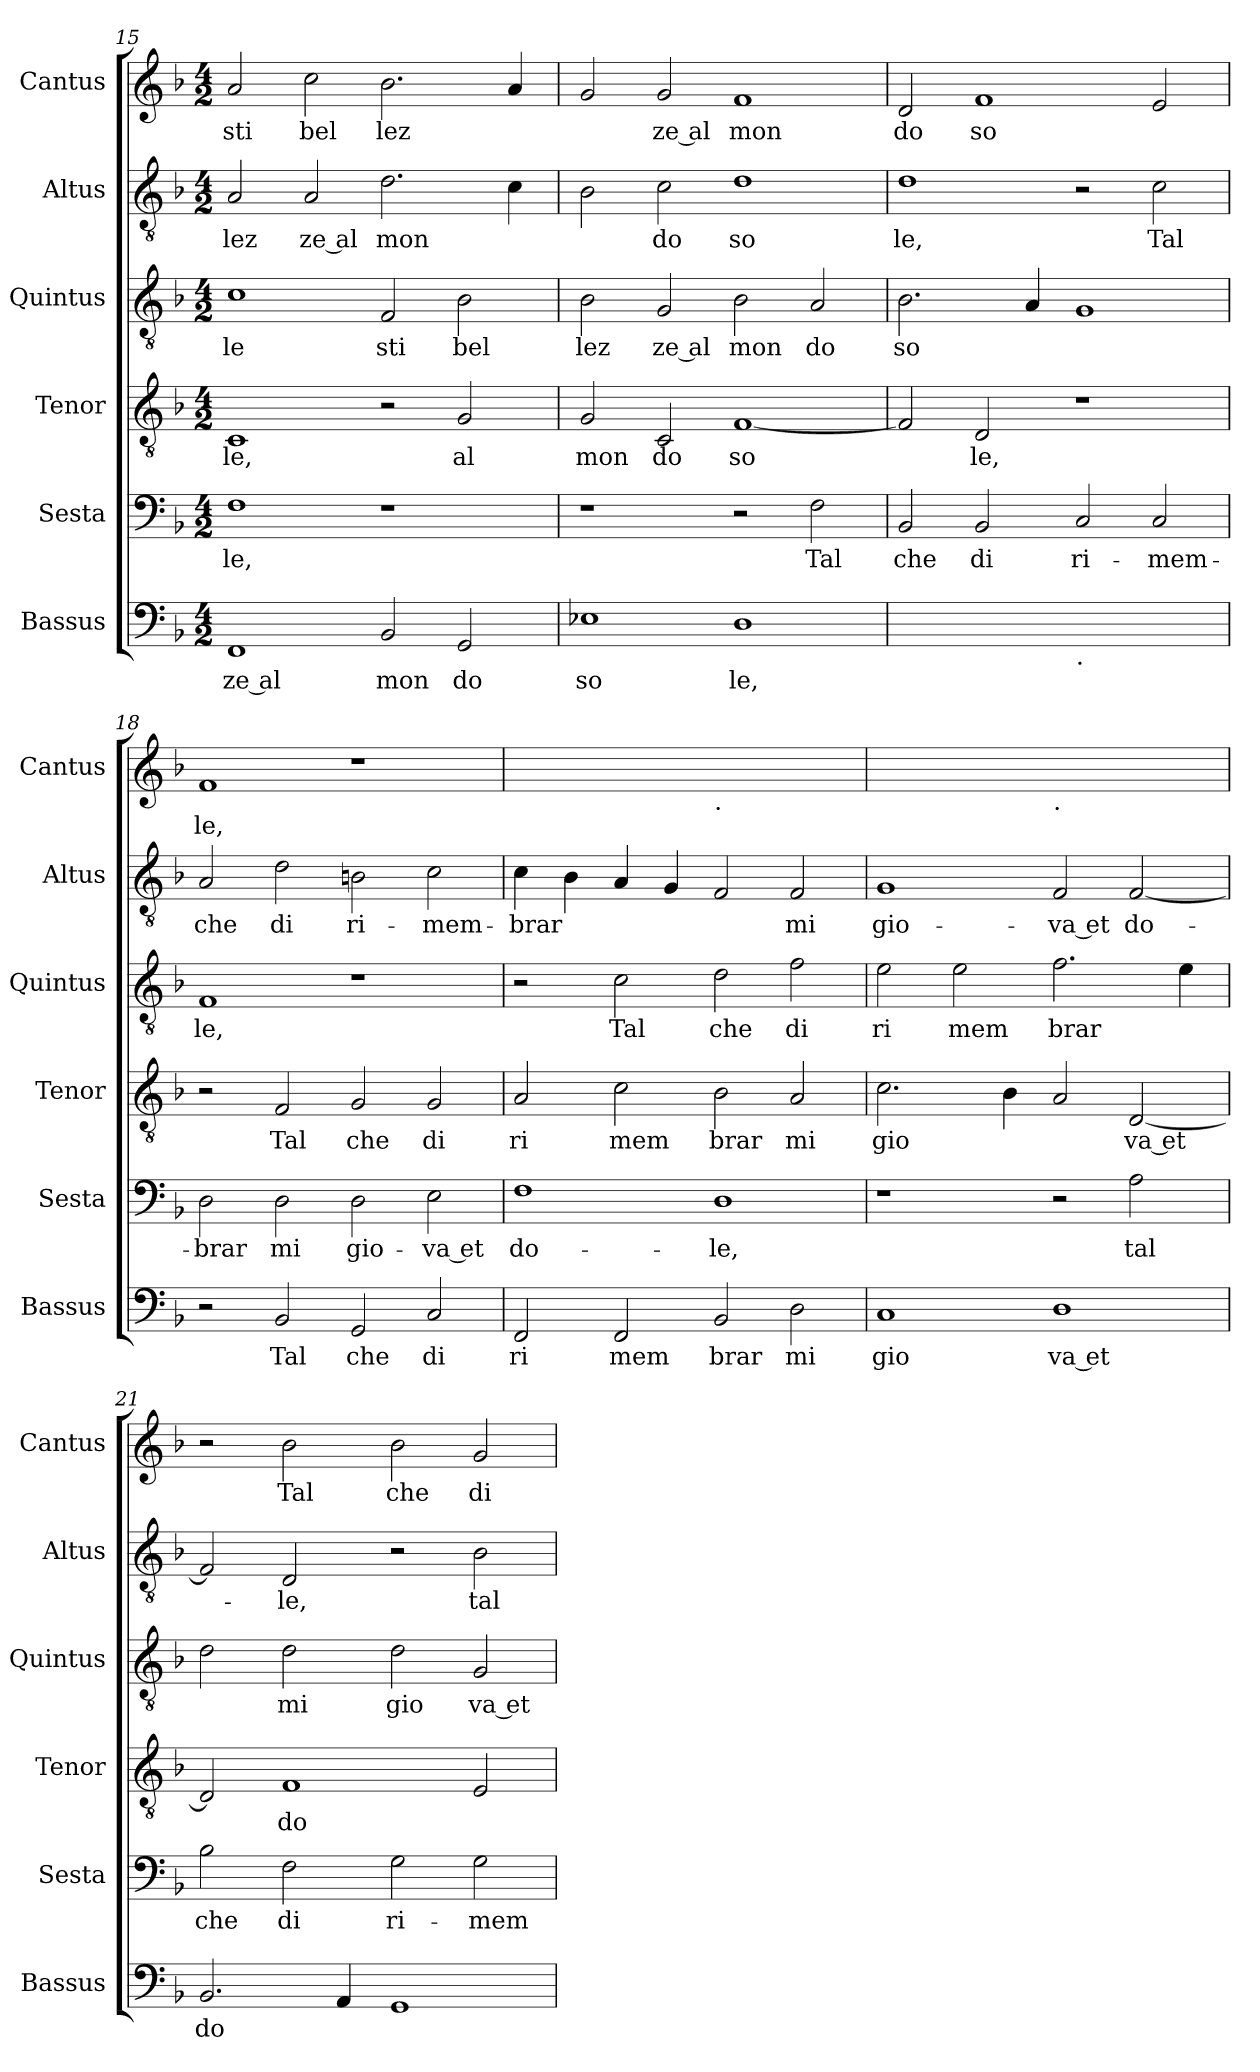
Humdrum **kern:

**kern	**text	**kern	**text	**kern	**text	**kern	**text	**kern	**text	**kern	**text
*part6	*part6	*part5	*part5	*part4	*part4	*part3	*part3	*part2	*part2	*part1	*part1
*staff6	*staff6	*staff5	*staff5	*staff4	*staff4	*staff3	*staff3	*staff2	*staff2	*staff1	*staff1
*I"Bassus	*	*I"Sesta	*	*I"Tenor	*	*I"Quintus	*	*I"Altus	*	*I"Cantus	*
*I'Bassus	*	*I'Sesta	*	*I'Tenor	*	*I'Quintus	*	*I'Altus	*	*I'Cantus	*
*clefF4	*	*clefF4	*	*clefGv2	*	*clefGv2	*	*clefGv2	*	*clefG2	*
*k[b-]	*	*k[b-]	*	*k[b-]	*	*k[b-]	*	*k[b-]	*	*k[b-]	*
*F:	*	*F:	*	*F:	*	*F:	*	*F:	*	*F:	*
*M4/2	*	*M4/2	*	*M4/2	*	*M4/2	*	*M4/2	*	*M4/2	*
=15	=15	=15	=15	=15	=15	=15	=15	=15	=15	=15	=15
!	!LO:LY:b	!	!LO:LY:b	!	!LO:LY:b	!	!LO:LY:b	!	!LO:LY:b	!	!LO:LY:b
1FF	ze al	1F	-le,	1C	le,	1c	le	2A/	lez	2a/	sti
!	!	!	!	!	!	!	!	!	!LO:LY:b	!	!LO:LY:b
.	.	.	.	.	.	.	.	2A/	ze al	2cc\	bel
!	!LO:LY:b	!	!	!	!	!	!LO:LY:b	!	!LO:LY:b	!	!LO:LY:b
2BB-/	mon	1r	.	2r	.	2F/	sti	2.d\	mon	2.b-\	lez
!	!LO:LY:b	!	!	!	!LO:LY:b	!	!LO:LY:b	!	!	!	!
2GG/	do	.	.	2G/	al	2B-\	bel	.	.	.	.
.	.	.	.	.	.	.	.	4c\	.	4a/	.
=16	=16	=16	=16	=16	=16	=16	=16	=16	=16	=16	=16
!	!LO:LY:b	!	!	!	!LO:LY:b	!	!LO:LY:b	!	!	!	!
1E-X	so	1r	.	2G/	mon	2B-\	lez	2B-\	.	2g/	.
!	!	!	!	!	!LO:LY:b	!	!LO:LY:b	!	!LO:LY:b	!	!LO:LY:b
.	.	.	.	2C/	do	2G/	ze al	2c\	do	2g/	ze al
!	!LO:LY:b	!	!	!	!LO:LY:b	!	!LO:LY:b	!	!LO:LY:b	!	!LO:LY:b
1D	le,	2r	.	[1F	so	2B-\	mon	1d	so	1f	mon
!	!	!	!LO:LY:b	!	!	!	!LO:LY:b	!	!	!	!
.	.	2F\	Tal	.	.	2A/	do	.	.	.	.
=17	=17	=17	=17	=17	=17	=17	=17	=17	=17	=17	=17
!	!	!	!LO:LY:b	!	!	!	!LO:LY:b	!	!LO:LY:b	!	!LO:LY:b
*^	*	*	*	*	*	*	*	*	*	*	*
0ryy	1ryy	.	2BB-/	che	2F/]	.	2.B-\	so	1d	le,	2d/	do
!	!	!	!	!LO:LY:b	!	!LO:LY:b	!	!	!	!	!	!LO:LY:b
.	.	.	2BB-/	di	2D/	le,	.	.	.	.	1f	so
.	.	.	.	.	.	.	4A/	.	.	.	.	.
!	!LO:TX:b:t=.	!	!	!	!	!	!	!	!	!	!	!
!	!	!	!	!LO:LY:b	!	!	!	!	!	!	!	!
.	1ryy	.	2C/	ri-	1r	.	1G	.	2r	.	.	.
!	!	!	!	!LO:LY:b	!	!	!	!	!	!LO:LY:b	!	!
.	.	.	2C/	-mem-	.	.	.	.	2c\	Tal	2e/	.
=18	=18	=18	=18	=18	=18	=18	=18	=18	=18	=18	=18	=18
!	!	!	!	!LO:LY:b	!	!	!	!LO:LY:b	!	!LO:LY:b	!	!LO:LY:b
*v	*v	*	*	*	*	*	*	*	*	*	*	*
2r	.	2D\	-brar	2r	.	1F	le,	2A/	che	1f	le,
!	!LO:LY:b	!	!LO:LY:b	!	!LO:LY:b	!	!	!	!LO:LY:b	!	!
2BB-/	Tal	2D\	mi	2F/	Tal	.	.	2d\	di	.	.
!	!LO:LY:b	!	!LO:LY:b	!	!LO:LY:b	!	!	!	!LO:LY:b	!	!
2GG/	che	2D\	gio-	2G/	che	1r	.	2Bn\	ri-	1r	.
!	!LO:LY:b	!	!LO:LY:b	!	!LO:LY:b	!	!	!	!LO:LY:b	!	!
2C/	di	2E\	-va et	2G/	di	.	.	2c\	-mem-	.	.
=19	=19	=19	=19	=19	=19	=19	=19	=19	=19	=19	=19
!	!LO:LY:b	!	!LO:LY:b	!	!LO:LY:b	!	!	!	!LO:LY:b	!	!
*	*	*	*	*	*	*	*	*	*	*^	*
2FF/	ri	1F	do-	2A/	ri	2r	.	4c\	-brar	0ryy	1ryy	.
.	.	.	.	.	.	.	.	4B-\	.	.	.	.
!	!LO:LY:b	!	!	!	!LO:LY:b	!	!LO:LY:b	!	!	!	!	!
2FF/	mem	.	.	2c\	mem	2c\	Tal	4A/	.	.	.	.
.	.	.	.	.	.	.	.	4G/	.	.	.	.
!	!	!	!	!	!	!	!	!	!	!	!LO:TX:b:t=.	!
!	!LO:LY:b	!	!LO:LY:b	!	!LO:LY:b	!	!LO:LY:b	!	!	!	!	!
2BB-/	brar	1D	-le,	2B-\	brar	2d\	che	2F/	.	.	1ryy	.
!	!LO:LY:b	!	!	!	!LO:LY:b	!	!LO:LY:b	!	!LO:LY:b	!	!	!
2D\	mi	.	.	2A/	mi	2f\	di	2F/	mi	.	.	.
=20	=20	=20	=20	=20	=20	=20	=20	=20	=20	=20	=20	=20
!	!LO:LY:b	!	!	!	!LO:LY:b	!	!LO:LY:b	!	!LO:LY:b	!	!	!
1C	gio	1r	.	2.c\	gio	2e\	ri	1G	gio-	0ryy	1ryy	.
!	!	!	!	!	!	!	!LO:LY:b	!	!	!	!	!
.	.	.	.	.	.	2e\	mem	.	.	.	.	.
.	.	.	.	4B-\	.	.	.	.	.	.	.	.
!	!	!	!	!	!	!	!	!	!	!	!LO:TX:b:t=.	!
!	!LO:LY:b	!	!	!	!	!	!LO:LY:b	!	!LO:LY:b	!	!	!
1D	va et	2r	.	2A/	.	2.f\	brar	2F/	-va et	.	1ryy	.
!	!	!	!LO:LY:b	!	!LO:LY:b	!	!	!	!LO:LY:b	!	!	!
.	.	2A\	tal	[2D/	va et	.	.	[2F/	do-	.	.	.
.	.	.	.	.	.	4e\	.	.	.	.	.	.
=21	=21	=21	=21	=21	=21	=21	=21	=21	=21	=21	=21	=21
!	!LO:LY:b	!	!LO:LY:b	!	!	!	!	!	!	!	!	!
*	*	*	*	*	*	*	*	*	*	*v	*v	*
2.BB-/	do	2B-\	che	2D/]	.	2d\	.	2F/]	.	2r	.
!	!	!	!LO:LY:b	!	!LO:LY:b	!	!LO:LY:b	!	!LO:LY:b	!	!LO:LY:b
.	.	2F\	di	1F	do	2d\	mi	2D/	-le,	2b-\	Tal
4AA/	.	.	.	.	.	.	.	.	.	.	.
!	!	!	!LO:LY:b	!	!	!	!LO:LY:b	!	!	!	!LO:LY:b
1GG	.	2G\	ri-	.	.	2d\	gio	2r	.	2b-\	che
!	!	!	!LO:LY:b	!	!	!	!LO:LY:b	!	!LO:LY:b	!	!LO:LY:b
.	.	2G\	-mem-	2E/	.	2G/	va et	2B-\	tal	2g/	di
=	=	=	=	=	=	=	=	=	=	=	=
*-	*-	*-	*-	*-	*-	*-	*-	*-	*-	*-	*-
